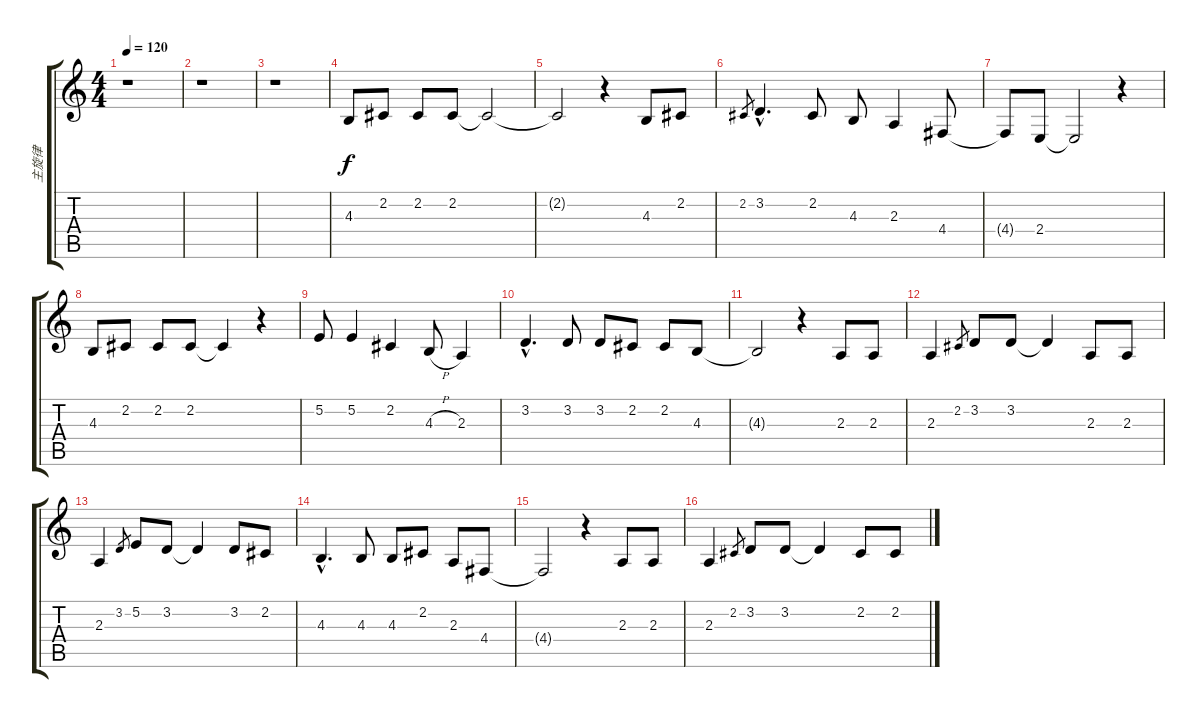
\track ("主旋律" "主旋律") {instrument trumpet}
\staff {score tabs}
\tuning (E4 B3 G3 D3 A2 E2) {hide}
\ts (4 4)
\tempo 120
\clef g2
\ks c
r.1{dy f} |
r.1 |
r.1 |
4.3.8 2.2.8 2.2.8 2.2.8 2.2{t}.2 |
2.2{t}.2 r.4 4.3.8 2.2.8 |
2.2.8{gr} 3.2{hac}.4{d} 2.2.8 4.3.8 2.3.4 4.4.8 |
4.4{t}.8 2.4.8 2.4{t}.2 r.4 |
4.3.8 2.2.8 2.2.8 2.2.8 2.2{t}.4 r.4 |
5.2.8 5.2.4 2.2.4 4.3{h}.8 2.3.4 |
3.2{hac}.4{d} 3.2.8 3.2.8 2.2.8 2.2.8 4.3.8 |
4.3{t}.2 r.4 2.3.8 2.3.8 |
2.3.4 2.2.8{gr} 3.2.8 3.2.8 3.2{t}.4 2.3.8 2.3.8 |
2.3.4 3.2.8{gr} 5.2.8 3.2.8 3.2{t}.4 3.2.8 2.2.8 |
4.3{hac}.4{d} 4.3.8 4.3.8 2.2.8 2.3.8 4.4.8 |
4.4{t}.2 r.4 2.3.8 2.3.8 |
2.3.4 2.2.8{gr} 3.2.8 3.2.8 3.2{t}.4 2.2.8 2.2.8
